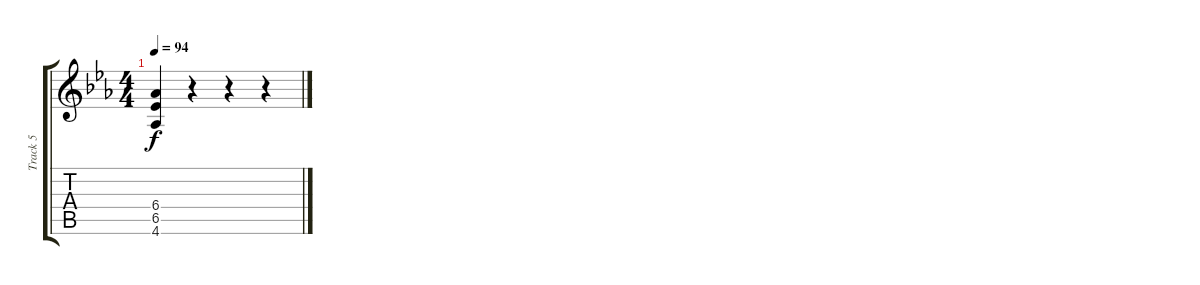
\track ("Track 5" "Track 5") {instrument acousticguitarsteel}
\staff {score tabs}
\tuning (E4 B3 G3 D3 A2 E2) {hide}
\ts (4 4)
\tempo 94
\clef g2
\ks eb
(6.4 6.5 4.6).4{dy f} r.4 r.4 r.4
